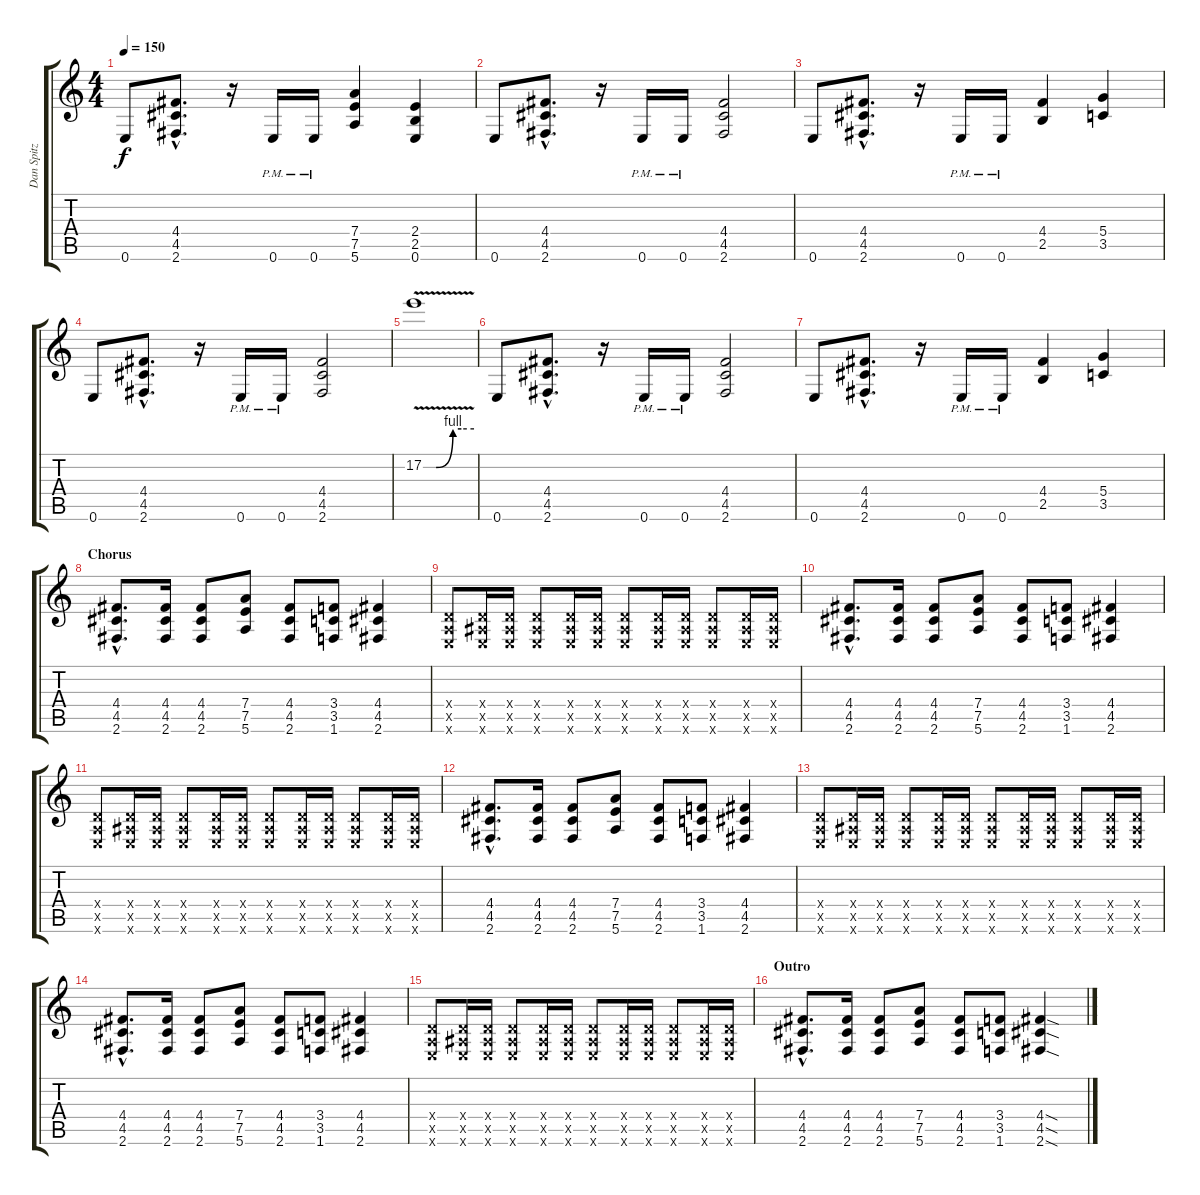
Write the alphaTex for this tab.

\track ("Dan Spitz" "Dan Spitz") {instrument distortionguitar}
\staff {score tabs}
\tuning (E4 B3 G3 D3 A2 E2) {hide}
\ts (4 4)
\tempo 150
\clef g2
\ks c
0.6.8{dy f} (4.4{hac} 4.5{hac} 2.6{hac}).8{d} r.16 0.6{pm}.16 0.6{pm}.16 (7.4 7.5 5.6).4 (2.4 2.5 0.6).4 |
0.6.8 (4.4{hac} 4.5{hac} 2.6{hac}).8{d} r.16 0.6{pm}.16 0.6{pm}.16 (4.4 4.5 2.6).2 |
0.6.8 (4.4{hac} 4.5{hac} 2.6{hac}).8{d} r.16 0.6{pm}.16 0.6{pm}.16 (4.4 2.5).4 (5.4 3.5).4 |
0.6.8 (4.4{hac} 4.5{hac} 2.6{hac}).8{d} r.16 0.6{pm}.16 0.6{pm}.16 (4.4 4.5 2.6).2 |
17.2{be (custom 0 0 15 0 35 4 45 4 60 4) v}.1 |
0.6.8 (4.4{hac} 4.5{hac} 2.6{hac}).8{d} r.16 0.6{pm}.16 0.6{pm}.16 (4.4 4.5 2.6).2 |
0.6.8 (4.4{hac} 4.5{hac} 2.6{hac}).8{d} r.16 0.6{pm}.16 0.6{pm}.16 (4.4 2.5).4 (5.4 3.5).4 |
\section ("" "Chorus")
(4.4{hac} 4.5{hac} 2.6{hac}).8{d} (4.4 4.5 2.6).16 (4.4 4.5 2.6).8 (7.4 7.5 5.6).8 (4.4 4.5 2.6).8 (3.4 3.5 1.6).8 (4.4 4.5 2.6).4 |
(0.4{x} 0.5{x} 0.6{x}).8 (0.4{x} 1.5{x} 0.6{x}).16 (0.4{x} 1.5{x} 0.6{x}).16 (0.4{x} 1.5{x} 0.6{x}).8 (0.4{x} 1.5{x} 0.6{x}).16 (0.4{x} 1.5{x} 0.6{x}).16 (0.4{x} 1.5{x} 0.6{x}).8 (0.4{x} 1.5{x} 0.6{x}).16 (0.4{x} 1.5{x} 0.6{x}).16 (0.4{x} 1.5{x} 0.6{x}).8 (0.4{x} 1.5{x} 0.6{x}).16 (0.4{x} 1.5{x} 0.6{x}).16 |
(4.4{hac} 4.5{hac} 2.6{hac}).8{d} (4.4 4.5 2.6).16 (4.4 4.5 2.6).8 (7.4 7.5 5.6).8 (4.4 4.5 2.6).8 (3.4 3.5 1.6).8 (4.4 4.5 2.6).4 |
(0.4{x} 0.5{x} 0.6{x}).8 (0.4{x} 1.5{x} 0.6{x}).16 (0.4{x} 1.5{x} 0.6{x}).16 (0.4{x} 1.5{x} 0.6{x}).8 (0.4{x} 1.5{x} 0.6{x}).16 (0.4{x} 1.5{x} 0.6{x}).16 (0.4{x} 1.5{x} 0.6{x}).8 (0.4{x} 1.5{x} 0.6{x}).16 (0.4{x} 1.5{x} 0.6{x}).16 (0.4{x} 1.5{x} 0.6{x}).8 (0.4{x} 1.5{x} 0.6{x}).16 (0.4{x} 1.5{x} 0.6{x}).16 |
(4.4{hac} 4.5{hac} 2.6{hac}).8{d} (4.4 4.5 2.6).16 (4.4 4.5 2.6).8 (7.4 7.5 5.6).8 (4.4 4.5 2.6).8 (3.4 3.5 1.6).8 (4.4 4.5 2.6).4 |
(0.4{x} 0.5{x} 0.6{x}).8 (0.4{x} 1.5{x} 0.6{x}).16 (0.4{x} 1.5{x} 0.6{x}).16 (0.4{x} 1.5{x} 0.6{x}).8 (0.4{x} 1.5{x} 0.6{x}).16 (0.4{x} 1.5{x} 0.6{x}).16 (0.4{x} 1.5{x} 0.6{x}).8 (0.4{x} 1.5{x} 0.6{x}).16 (0.4{x} 1.5{x} 0.6{x}).16 (0.4{x} 1.5{x} 0.6{x}).8 (0.4{x} 1.5{x} 0.6{x}).16 (0.4{x} 1.5{x} 0.6{x}).16 |
(4.4{hac} 4.5{hac} 2.6{hac}).8{d} (4.4 4.5 2.6).16 (4.4 4.5 2.6).8 (7.4 7.5 5.6).8 (4.4 4.5 2.6).8 (3.4 3.5 1.6).8 (4.4 4.5 2.6).4 |
(0.4{x} 0.5{x} 0.6{x}).8 (0.4{x} 1.5{x} 0.6{x}).16 (0.4{x} 1.5{x} 0.6{x}).16 (0.4{x} 1.5{x} 0.6{x}).8 (0.4{x} 1.5{x} 0.6{x}).16 (0.4{x} 1.5{x} 0.6{x}).16 (0.4{x} 1.5{x} 0.6{x}).8 (0.4{x} 1.5{x} 0.6{x}).16 (0.4{x} 1.5{x} 0.6{x}).16 (0.4{x} 1.5{x} 0.6{x}).8 (0.4{x} 1.5{x} 0.6{x}).16 (0.4{x} 1.5{x} 0.6{x}).16 |
\section ("" "Outro")
(4.4{hac} 4.5{hac} 2.6{hac}).8{d} (4.4 4.5 2.6).16 (4.4 4.5 2.6).8 (7.4 7.5 5.6).8 (4.4 4.5 2.6).8 (3.4 3.5 1.6).8 (4.4{sod} 4.5{sod} 2.6{sod}).4
